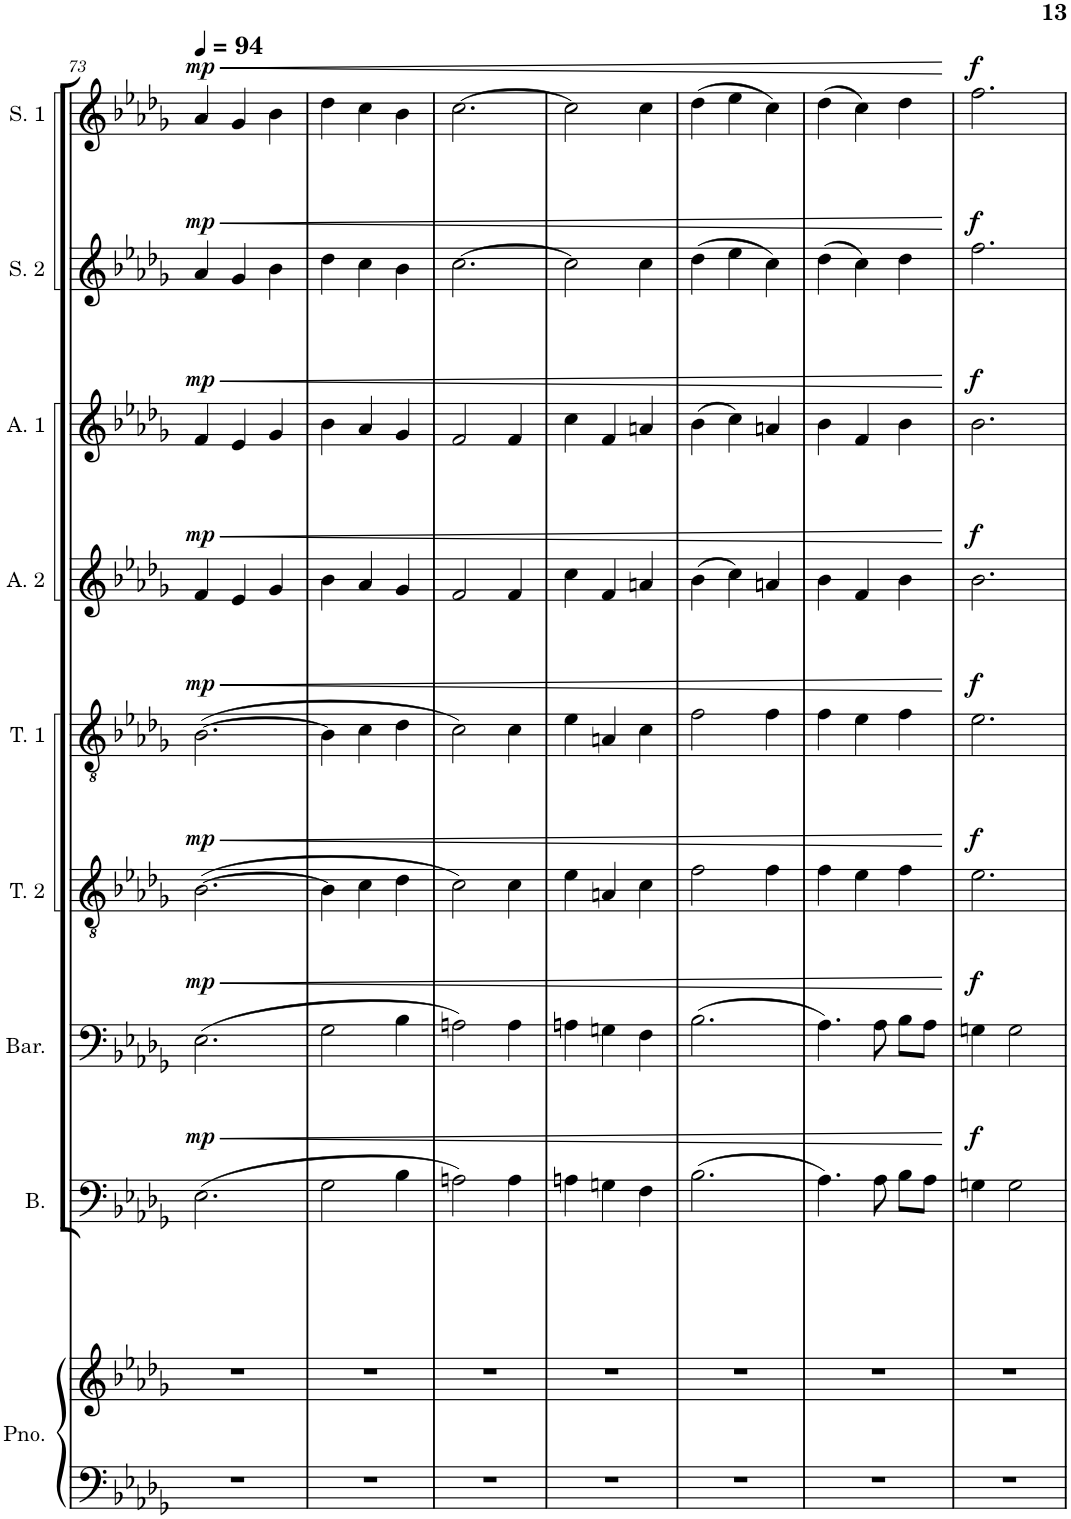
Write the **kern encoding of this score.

**kern	**kern	**kern	**dynam	**kern	**dynam	**kern	**dynam	**kern	**dynam	**kern	**dynam	**kern	**dynam	**kern	**dynam	**kern	**dynam
*part9	*part9	*part8	*part8	*part7	*part7	*part6	*part6	*part5	*part5	*part4	*part4	*part3	*part3	*part2	*part2	*part1	*part1
*staff10	*staff9	*staff8	*staff8	*staff7	*staff7	*staff6	*staff6	*staff5	*staff5	*staff4	*staff4	*staff3	*staff3	*staff2	*staff2	*staff1	*staff1
*I"Piano	*	*I"Bass	*	*I"Baritone	*	*I"Tenor 2	*	*I"Tenor 1	*	*I"Alto 2	*	*I"Alto 1	*	*I"Soprano 2	*	*I"Soprano 1	*
*I'Pno.	*	*I'B.	*	*I'Bar.	*	*I'T. 2	*	*I'T. 1	*	*I'A. 2	*	*I'A. 1	*	*I'S. 2	*	*I'S. 1	*
!!LO:PB:g=z
*clefF4	*clefG2	*clefF4	*	*clefF4	*	*clefGv2	*	*clefGv2	*	*clefG2	*	*clefG2	*	*clefG2	*	*clefG2	*
*k[b-e-a-d-g-]	*k[b-e-a-d-g-]	*k[b-e-a-d-g-]	*	*k[b-e-a-d-g-]	*	*k[b-e-a-d-g-]	*	*k[b-e-a-d-g-]	*	*k[b-e-a-d-g-]	*	*k[b-e-a-d-g-]	*	*k[b-e-a-d-g-]	*	*k[b-e-a-d-g-]	*
*M3/4	*M3/4	*M3/4	*	*M3/4	*	*M3/4	*	*M3/4	*	*M3/4	*	*M3/4	*	*M3/4	*	*M3/4	*
*MM94	*MM94	*MM94	*	*MM94	*	*MM94	*	*MM94	*	*MM94	*	*MM94	*	*MM94	*	*MM94	*
=73	=73	=73	=73	=73	=73	=73	=73	=73	=73	=73	=73	=73	=73	=73	=73	=73	=73
!	!	!	!LO:DY:a	!	!LO:DY:a	!	!LO:DY:a	!	!LO:DY:a	!	!LO:DY:a	!	!LO:DY:a	!	!LO:DY:a	!	!LO:DY:a
2.r	2.r	(2.E-\	mp	(2.E-\	mp	([2.B-\	mp	([2.B-\	mp	4f/	mp	4f/	mp	4a-/	mp	4a-/	mp
.	.	.	.	.	.	.	.	.	.	4e-/	.	4e-/	.	4g-/	.	4g-/	.
.	.	.	.	.	.	.	.	.	.	4g-/	.	4g-/	.	4b-\	.	4b-\	.
=74	=74	=74	=74	=74	=74	=74	=74	=74	=74	=74	=74	=74	=74	=74	=74	=74	=74
2.r	2.r	2G-\	.	2G-\	.	4B-\]	.	4B-\]	.	4b-\	.	4b-\	.	4dd-\	.	4dd-\	.
.	.	.	.	.	.	4c\	.	4c\	.	4a-/	.	4a-/	.	4cc\	.	4cc\	.
.	.	4B-\	.	4B-\	.	4d-\	.	4d-\	.	4g-/	.	4g-/	.	4b-\	.	4b-\	.
=75	=75	=75	=75	=75	=75	=75	=75	=75	=75	=75	=75	=75	=75	=75	=75	=75	=75
2.r	2.r	2An\)	.	2An\)	.	2c\)	.	2c\)	.	2f/	.	2f/	.	[2.cc\	.	[2.cc\	.
.	.	4A\	.	4A\	.	4c\	.	4c\	.	4f/	.	4f/	.	.	.	.	.
=76	=76	=76	=76	=76	=76	=76	=76	=76	=76	=76	=76	=76	=76	=76	=76	=76	=76
2.r	2.r	4An\	.	4An\	.	4e-\	.	4e-\	.	4cc\	.	4cc\	.	2cc\]	.	2cc\]	.
.	.	4Gn\	.	4Gn\	.	4An/	.	4An/	.	4f/	.	4f/	.	.	.	.	.
.	.	4F\	.	4F\	.	4c\	.	4c\	.	4an/	.	4an/	.	4cc\	.	4cc\	.
=77	=77	=77	=77	=77	=77	=77	=77	=77	=77	=77	=77	=77	=77	=77	=77	=77	=77
2.r	2.r	(2.B-\	.	(2.B-\	.	2f\	.	2f\	.	(4b-\	.	(4b-\	.	(4dd-\	.	(4dd-\	.
.	.	.	.	.	.	.	.	.	.	4cc\)	.	4cc\)	.	4ee-\	.	4ee-\	.
.	.	.	.	.	.	4f\	.	4f\	.	4an/	.	4an/	.	4cc\)	.	4cc\)	.
=78	=78	=78	=78	=78	=78	=78	=78	=78	=78	=78	=78	=78	=78	=78	=78	=78	=78
2.r	2.r	4.A-\)	.	4.A-\)	.	4f\	.	4f\	.	4b-\	.	4b-\	.	(4dd-\	.	(4dd-\	.
.	.	.	.	.	.	4e-\	.	4e-\	.	4f/	.	4f/	.	4cc\)	.	4cc\)	.
.	.	8A-\	.	8A-\	.	.	.	.	.	.	.	.	.	.	.	.	.
.	.	8B-\L	.	8B-\L	.	4f\	.	4f\	.	4b-\	.	4b-\	.	4dd-\	.	4dd-\	.
.	.	8A-\J	.	8A-\J	.	.	.	.	.	.	.	.	.	.	.	.	.
=79	=79	=79	=79	=79	=79	=79	=79	=79	=79	=79	=79	=79	=79	=79	=79	=79	=79
!	!	!	!LO:DY:a	!	!LO:DY:a	!	!LO:DY:a	!	!LO:DY:a	!	!LO:DY:a	!	!LO:DY:a	!	!LO:DY:a	!	!LO:DY:a
2.r	2.r	4Gn\	f	4Gn\	f	2.e-\	f	2.e-\	f	2.b-\	f	2.b-\	f	2.ff\	f	2.ff\	f
.	.	2G\	.	2G\	.	.	.	.	.	.	.	.	.	.	.	.	.
=	=	=	=	=	=	=	=	=	=	=	=	=	=	=	=	=	=
*-	*-	*-	*-	*-	*-	*-	*-	*-	*-	*-	*-	*-	*-	*-	*-	*-	*-
